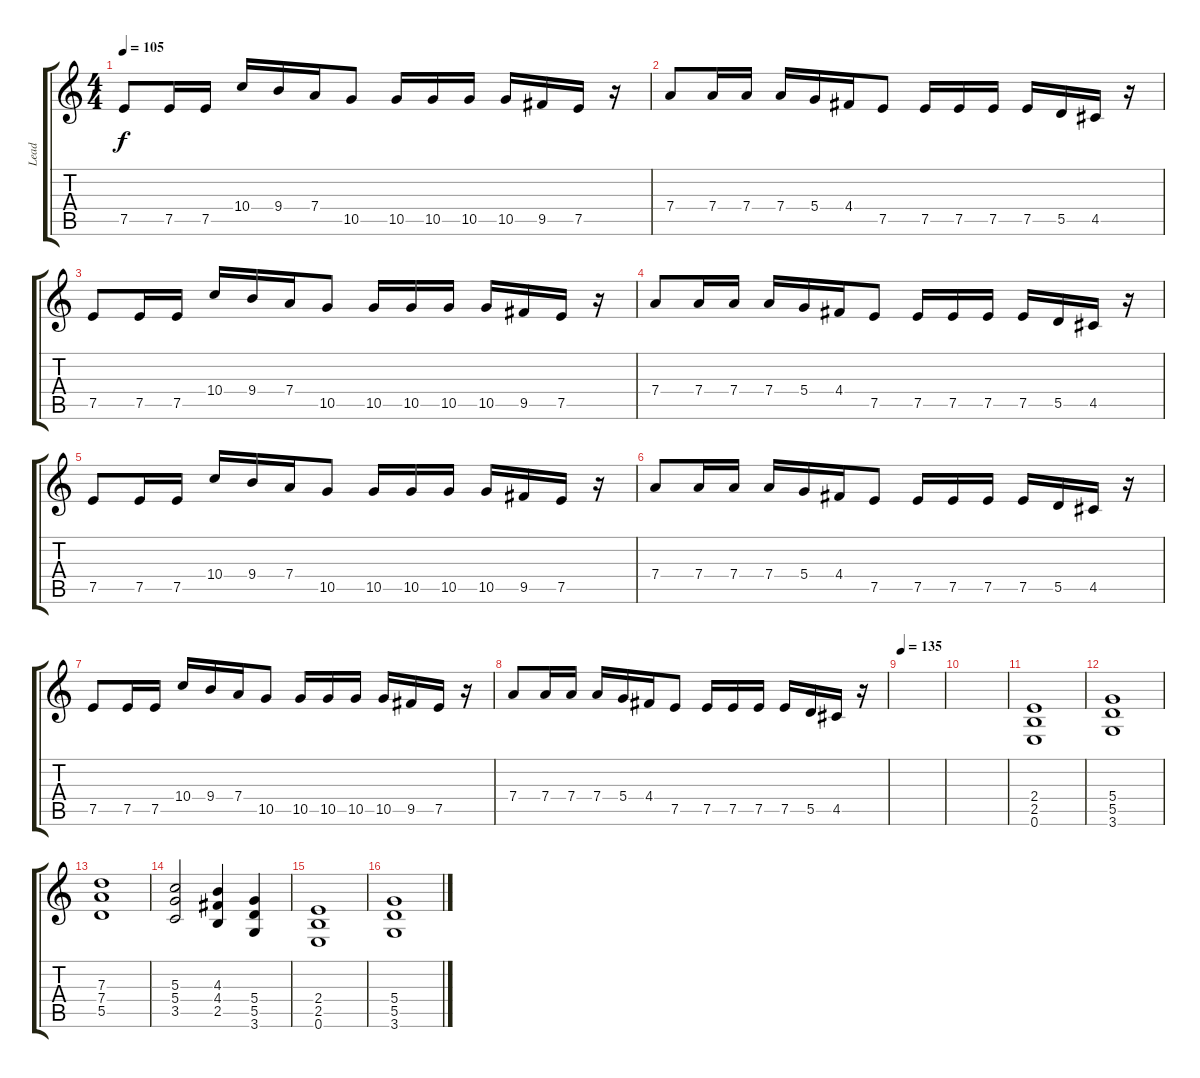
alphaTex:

\track ("Lead" "Lead") {instrument distortionguitar}
\staff {score tabs}
\tuning (E4 B3 G3 D3 A2 E2) {hide}
\ts (4 4)
\tempo 105
\clef g2
\ks c
7.5.8{dy f} 7.5.16 7.5.16 10.4.16 9.4.16 7.4.16 10.5.8 10.5.16 10.5.16 10.5.16 10.5.16 9.5.16 7.5.16 r.16 |
7.4.8 7.4.16 7.4.16 7.4.16 5.4.16 4.4.16 7.5.8 7.5.16 7.5.16 7.5.16 7.5.16 5.5.16 4.5.16 r.16 |
7.5.8 7.5.16 7.5.16 10.4.16 9.4.16 7.4.16 10.5.8 10.5.16 10.5.16 10.5.16 10.5.16 9.5.16 7.5.16 r.16 |
7.4.8 7.4.16 7.4.16 7.4.16 5.4.16 4.4.16 7.5.8 7.5.16 7.5.16 7.5.16 7.5.16 5.5.16 4.5.16 r.16 |
7.5.8 7.5.16 7.5.16 10.4.16 9.4.16 7.4.16 10.5.8 10.5.16 10.5.16 10.5.16 10.5.16 9.5.16 7.5.16 r.16 |
7.4.8 7.4.16 7.4.16 7.4.16 5.4.16 4.4.16 7.5.8 7.5.16 7.5.16 7.5.16 7.5.16 5.5.16 4.5.16 r.16 |
7.5.8 7.5.16 7.5.16 10.4.16 9.4.16 7.4.16 10.5.8 10.5.16 10.5.16 10.5.16 10.5.16 9.5.16 7.5.16 r.16 |
7.4.8 7.4.16 7.4.16 7.4.16 5.4.16 4.4.16 7.5.8 7.5.16 7.5.16 7.5.16 7.5.16 5.5.16 4.5.16 r.16 |
\tempo 135
|
|
(2.4 2.5 0.6).1 |
(5.4 5.5 3.6).1 |
(7.3 7.4 5.5).1 |
(5.3 5.4 3.5).2 (4.3 4.4 2.5).4 (5.4 5.5 3.6).4 |
(2.4 2.5 0.6).1 |
(5.4 5.5 3.6).1
